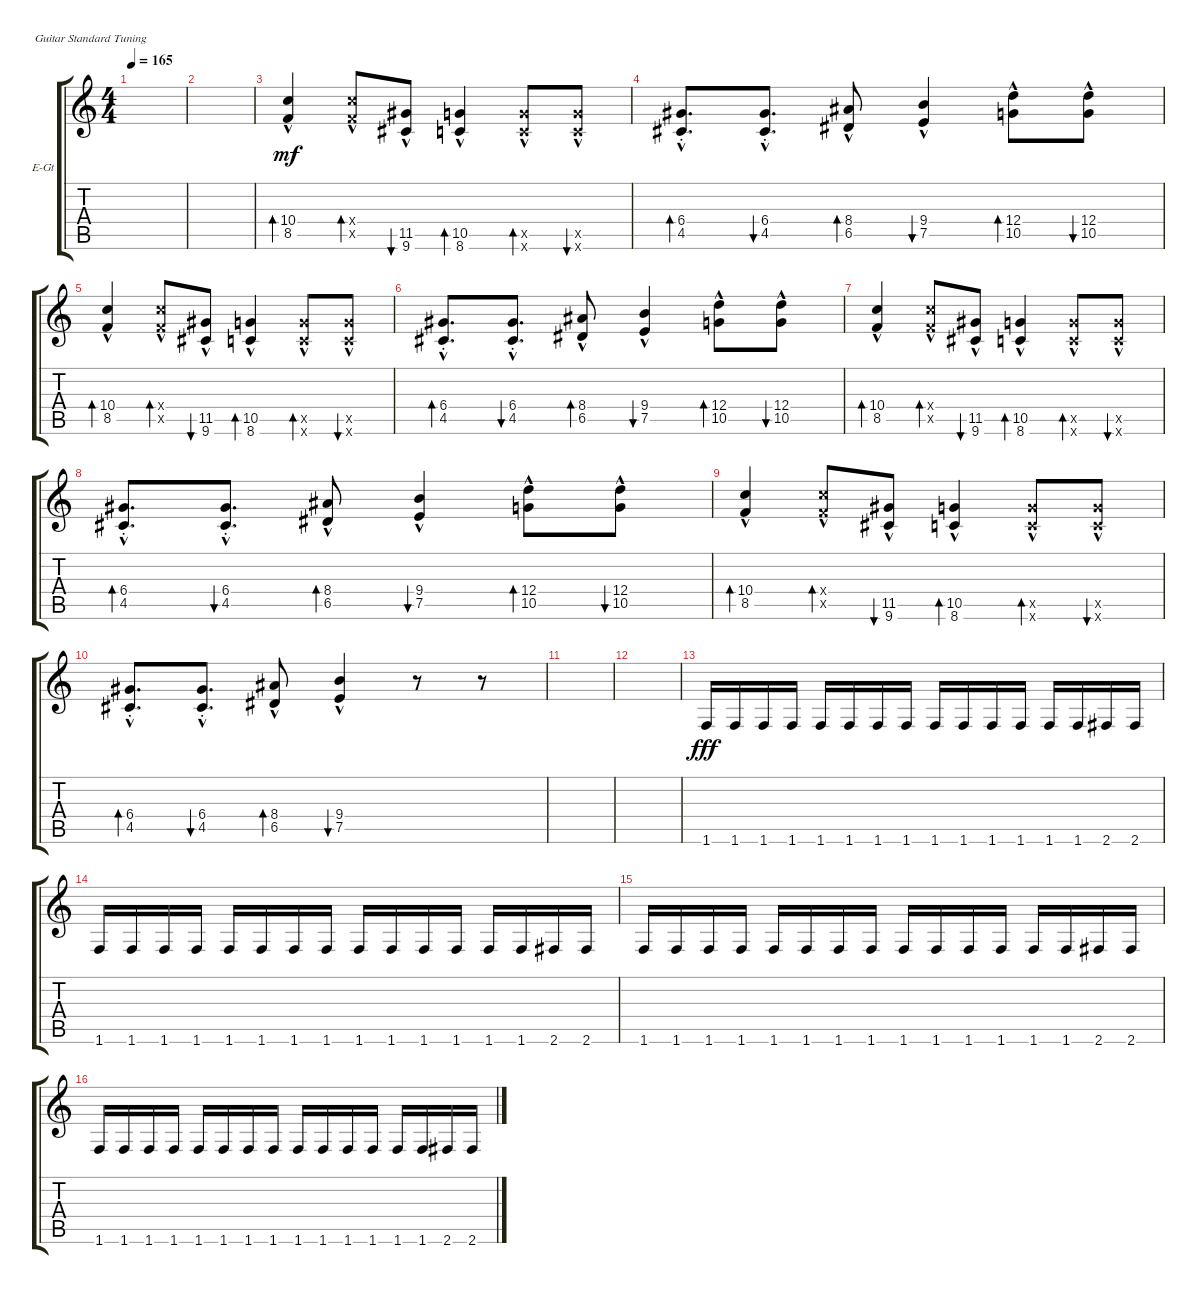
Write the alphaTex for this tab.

\defaultSystemsLayout 4
\bracketExtendMode groupsimilarinstruments
\firstSystemTrackNameOrientation horizontal
\otherSystemsTrackNameOrientation horizontal
\track ("Cook" "E-Gt") {instrument electricguitarclean}
\staff {score tabs}
\tuning (E4 B3 G3 D3 A2 E2)
\ts (4 4)
\tempo 165
\clef g2
\ks c
|
|
(10.4{hac} 8.5{hac}).4{bd 60 dy mf} (10.4{hac x} 8.5{hac x}).8{bd 59} (11.5{hac} 9.6{hac}).8{bu 58} (10.5{hac} 8.6{hac}).4{bd 58} (10.5{hac x} 8.6{hac x}).8{bd 58} (10.5{hac x} 8.6{hac x}).8{bu 58} |
(6.4{hac st} 4.5{hac}).8{d bd 43} (6.4{hac st} 4.5{hac}).8{d bu 42} (8.4{hac} 6.5{hac}).8{bd 41} (9.4{hac} 7.5{hac}).4{bu 40} (12.4{hac} 10.5{hac}).8{bd 39} (12.4{hac} 10.5).8{bu 38} |
(10.4{hac} 8.5{hac}).4{bd 60} (10.4{hac x} 8.5{hac x}).8{bd 59} (11.5{hac} 9.6{hac}).8{bu 58} (10.5{hac} 8.6{hac}).4{bd 58} (10.5{hac x} 8.6{hac x}).8{bd 58} (10.5{hac x} 8.6{hac x}).8{bu 58} |
(6.4{hac st} 4.5{hac}).8{d bd 43} (6.4{hac st} 4.5{hac}).8{d bu 42} (8.4{hac} 6.5{hac}).8{bd 41} (9.4{hac} 7.5{hac}).4{bu 40} (12.4{hac} 10.5{hac}).8{bd 39} (12.4{hac} 10.5).8{bu 38} |
(10.4{hac} 8.5{hac}).4{bd 60} (10.4{hac x} 8.5{hac x}).8{bd 59} (11.5{hac} 9.6{hac}).8{bu 58} (10.5{hac} 8.6{hac}).4{bd 58} (10.5{hac x} 8.6{hac x}).8{bd 58} (10.5{hac x} 8.6{hac x}).8{bu 58} |
(6.4{hac st} 4.5{hac}).8{d bd 43} (6.4{hac st} 4.5{hac}).8{d bu 42} (8.4{hac} 6.5{hac}).8{bd 41} (9.4{hac} 7.5{hac}).4{bu 40} (12.4{hac} 10.5{hac}).8{bd 39} (12.4{hac} 10.5).8{bu 38} |
(10.4{hac} 8.5{hac}).4{bd 60} (10.4{hac x} 8.5{hac x}).8{bd 59} (11.5{hac} 9.6{hac}).8{bu 58} (10.5{hac} 8.6{hac}).4{bd 58} (10.5{hac x} 8.6{hac x}).8{bd 58} (10.5{hac x} 8.6{hac x}).8{bu 58} |
(6.4{hac st} 4.5{hac}).8{d bd 43} (6.4{hac st} 4.5{hac}).8{d bu 42} (8.4{hac} 6.5{hac}).8{bd 41} (9.4{hac} 7.5{hac}).4{bu 40} r.8 r.8 |
|
|
1.6.16{dy fff} 1.6.16 1.6.16 1.6.16 1.6.16 1.6.16 1.6.16 1.6.16 1.6.16 1.6.16 1.6.16 1.6.16 1.6.16 1.6.16 2.6.16 2.6.16 |
1.6.16 1.6.16 1.6.16 1.6.16 1.6.16 1.6.16 1.6.16 1.6.16 1.6.16 1.6.16 1.6.16 1.6.16 1.6.16 1.6.16 2.6.16 2.6.16 |
1.6.16 1.6.16 1.6.16 1.6.16 1.6.16 1.6.16 1.6.16 1.6.16 1.6.16 1.6.16 1.6.16 1.6.16 1.6.16 1.6.16 2.6.16 2.6.16 |
1.6.16 1.6.16 1.6.16 1.6.16 1.6.16 1.6.16 1.6.16 1.6.16 1.6.16 1.6.16 1.6.16 1.6.16 1.6.16 1.6.16 2.6.16 2.6.16
